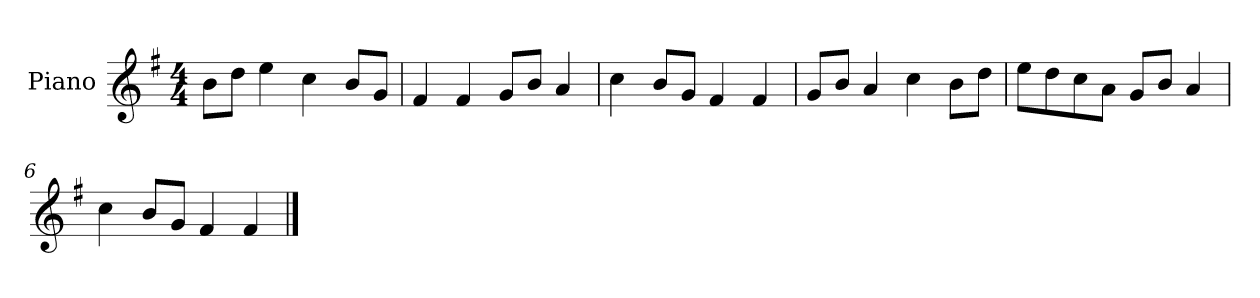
**kern
*part1
*staff1
*I"Piano
*I'P-no
*clefG2
*k[f#]
*M4/4
*MM90
=1
8b\L
8dd\J
4ee\
4cc\
8b/L
8g/J
=2
4f#/
4f#/
8g/L
8b/J
4a/
=3
4cc\
8b/L
8g/J
4f#/
4f#/
=4
8g/L
8b/J
4a/
4cc\
8b\L
8dd\J
=5
8ee\L
8dd\
8cc\
8a\J
8g/L
8b/J
4a/
=6
4cc\
8b/L
8g/J
4f#/
4f#/
==
*-
